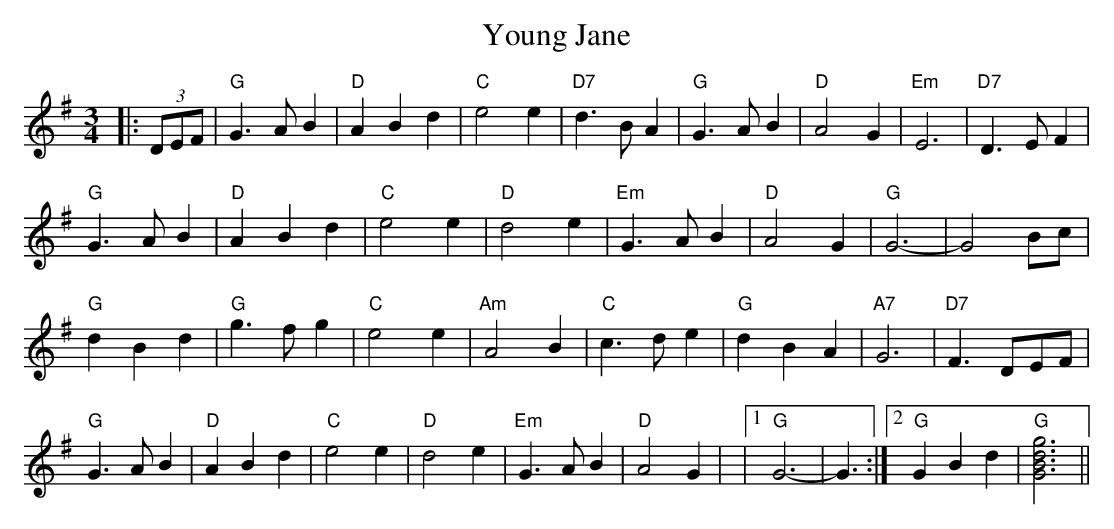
X:1
T:Young Jane
M:3/4
L:1/4
K:G
|:(3D/2E/2F/2|"G"G3/2A/2B|"D"ABd|"C"e2e|"D7"d3/2B/2A|"G"G3/2A/2B|"D"A2G|"Em"E3|"D7"D3/2E/2F|!
"G"G3/2A/2B|"D"ABd|"C"e2e|"D"d2e|"Em"G3/2A/2B|"D"A2G|"G"G3-|G2 B/c/|!
"G"dBd|"G"g3/2f/2g|"C"e2e|"Am"A2B|"C"c3/2d/2e|"G"dBA|"A7"G3|"D7"F3/2D/2E/2F/2|!
"G"G3/2A/2B|"D"ABd|"C" e2e|"D"d2e|"Em"G3/2A/2B|"D"A2G|
|1"G" G3-|G3/2:|2 "G" G B d | "G" [G3B3d3g3]||
